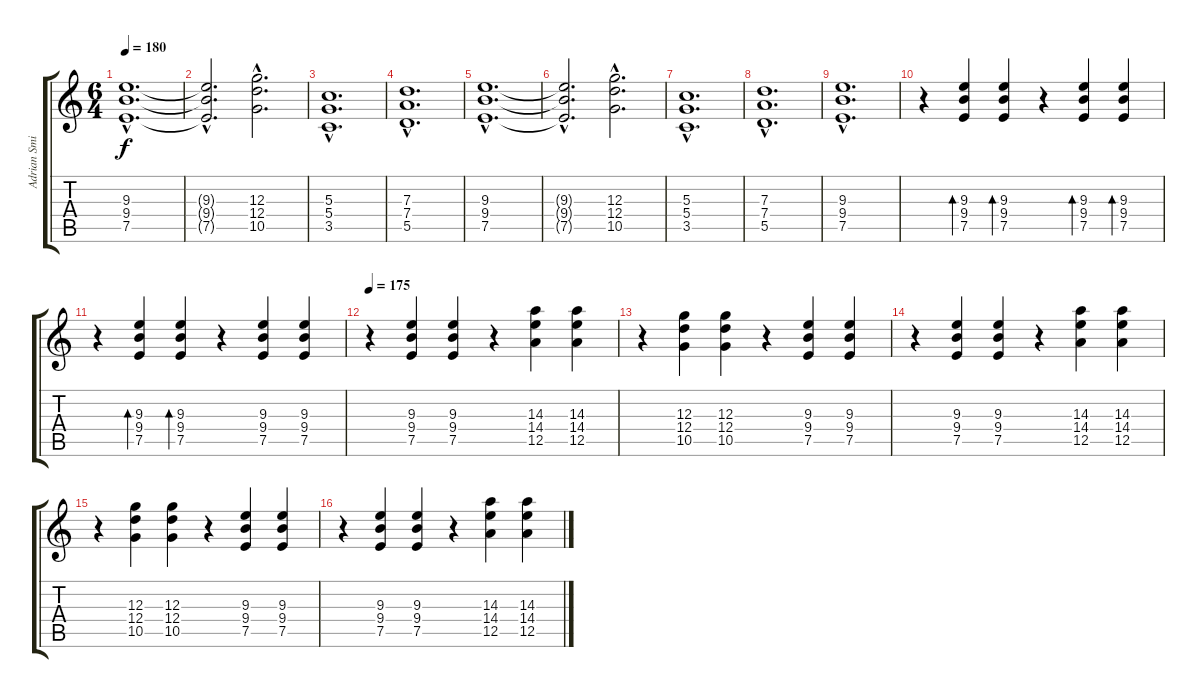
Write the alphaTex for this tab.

\track ("Adrian Smith" "Adrian Smi") {instrument electricguitarclean}
\staff {score tabs}
\tuning (E4 B3 G3 D3 A2 E2) {hide}
\ts (6 4)
\tempo 180
\clef g2
\ks c
(9.3{hac} 9.4{hac} 7.5{hac}).1{d dy f} |
(9.3{hac t} 9.4{hac t} 7.5{hac t}).2{d} (12.3{hac} 12.4{hac} 10.5{hac}).2{d} |
(5.3{hac} 5.4{hac} 3.5{hac}).1{d} |
(7.3{hac} 7.4{hac} 5.5{hac}).1{d} |
(9.3{hac} 9.4{hac} 7.5{hac}).1{d} |
(9.3{hac t} 9.4{hac t} 7.5{hac t}).2{d} (12.3{hac} 12.4{hac} 10.5{hac}).2{d} |
(5.3{hac} 5.4{hac} 3.5{hac}).1{d} |
(7.3{hac} 7.4{hac} 5.5{hac}).1{d} |
(9.3{hac} 9.4{hac} 7.5{hac}).1{d} |
r.4{volume 10 instrument electricguitarclean} (9.3 9.4 7.5).4{bd 240} (9.3 9.4 7.5).4{bd 240} r.4 (9.3 9.4 7.5).4{bd 240} (9.3 9.4 7.5).4{bd 240} |
r.4 (9.3 9.4 7.5).4{bd 240} (9.3 9.4 7.5).4{bd 240} r.4 (9.3 9.4 7.5).4 (9.3 9.4 7.5).4 |
\tempo 175
r.4 (9.3 9.4 7.5).4 (9.3 9.4 7.5).4 r.4 (14.3 14.4 12.5).4 (14.3 14.4 12.5).4 |
r.4 (12.3 12.4 10.5).4 (12.3 12.4 10.5).4 r.4 (9.3 9.4 7.5).4 (9.3 9.4 7.5).4 |
r.4 (9.3 9.4 7.5).4 (9.3 9.4 7.5).4 r.4 (14.3 14.4 12.5).4 (14.3 14.4 12.5).4 |
r.4 (12.3 12.4 10.5).4 (12.3 12.4 10.5).4 r.4 (9.3 9.4 7.5).4 (9.3 9.4 7.5).4 |
r.4 (9.3 9.4 7.5).4 (9.3 9.4 7.5).4 r.4 (14.3 14.4 12.5).4 (14.3 14.4 12.5).4
